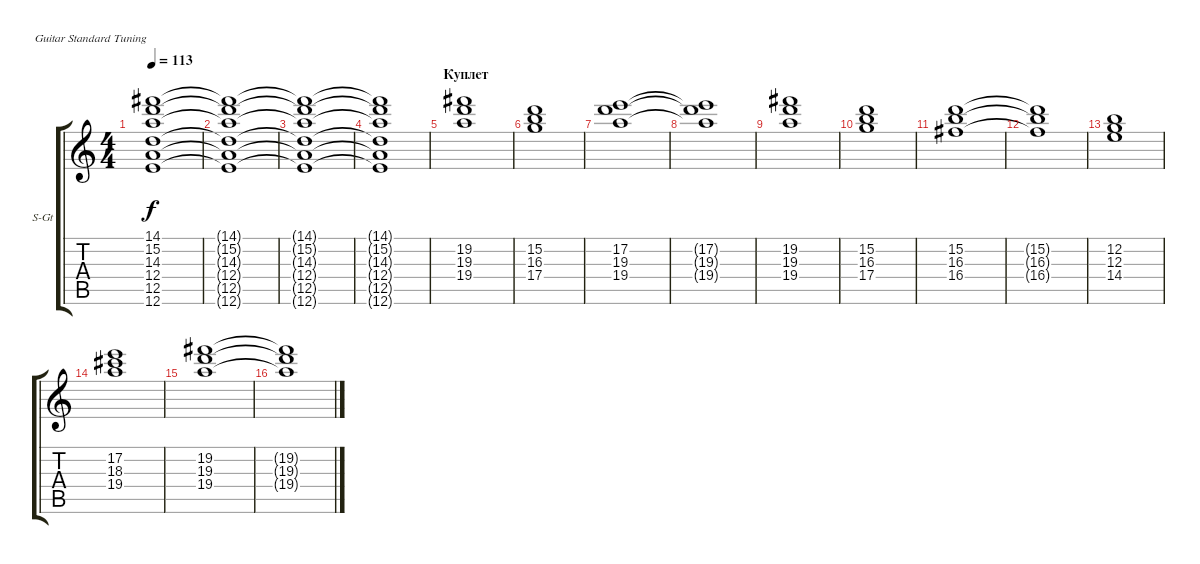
\defaultSystemsLayout 4
\bracketExtendMode groupsimilarinstruments
\firstSystemTrackNameOrientation horizontal
\otherSystemsTrackNameOrientation horizontal
\track ("А. Андреев (клавиши)" "S-Gt") {instrument acousticguitarsteel}
\staff {score tabs}
\tuning (E4 B3 G3 D3 A2 E2)
\ts (4 4)
\tempo 113
\clef g2
\ks c
(12.6{t} 12.5{t} 12.4{t} 14.3{t} 15.2{t} 14.1{t}).1{dy f} |
(12.6{t} 12.5{t} 12.4{t} 14.3{t} 15.2{t} 14.1{t}).1 |
(12.6{t} 12.5{t} 12.4{t} 14.3{t} 15.2{t} 14.1{t}).1 |
(12.6{t} 12.5{t} 12.4{t} 14.3{t} 15.2{t} 14.1{t}).1 |
\section ("" "Куплет")
(19.2 19.3 19.4).1 |
(15.2 16.3 17.4).1 |
(17.2 19.3 19.4).1 |
(17.2{t} 19.3{t} 19.4{t}).1 |
(19.2 19.3 19.4).1 |
(15.2 16.3 17.4).1 |
(15.2 16.3 16.4).1 |
(15.2{t} 16.3{t} 16.4{t}).1 |
(12.2 12.3 14.4).1 |
(17.2 18.3 19.4).1 |
(19.2 19.3 19.4).1 |
(19.2{t} 19.3{t} 19.4{t}).1
